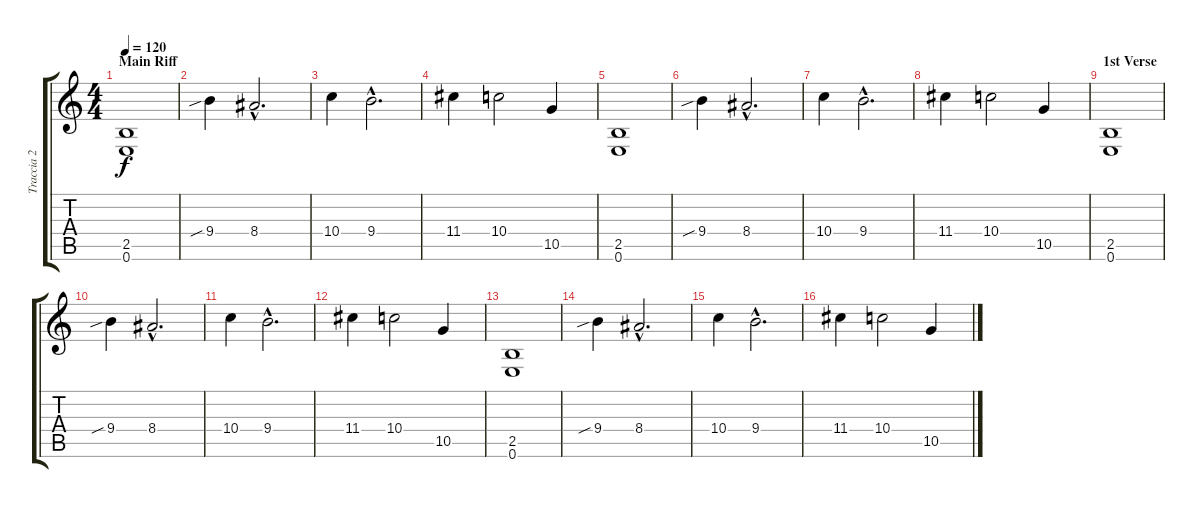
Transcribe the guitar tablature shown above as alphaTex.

\track ("Traccia 2" "Traccia 2") {instrument distortionguitar}
\staff {score tabs}
\tuning (E4 B3 G3 D3 A2 E2) {hide}
\ts (4 4)
\section ("" "Main Riff")
\tempo 120
\clef g2
\ks c
(2.5 0.6).1{dy f} |
9.4{sib}.4 8.4{hac}.2{d} |
10.4.4 9.4{hac}.2{d} |
11.4.4 10.4.2 10.5.4 |
(2.5 0.6).1 |
9.4{sib}.4 8.4{hac}.2{d} |
10.4.4 9.4{hac}.2{d} |
11.4.4 10.4.2 10.5.4 |
\section ("" "1st Verse")
(2.5 0.6).1 |
9.4{sib}.4 8.4{hac}.2{d} |
10.4.4 9.4{hac}.2{d} |
11.4.4 10.4.2 10.5.4 |
(2.5 0.6).1 |
9.4{sib}.4 8.4{hac}.2{d} |
10.4.4 9.4{hac}.2{d} |
11.4.4 10.4.2 10.5.4
